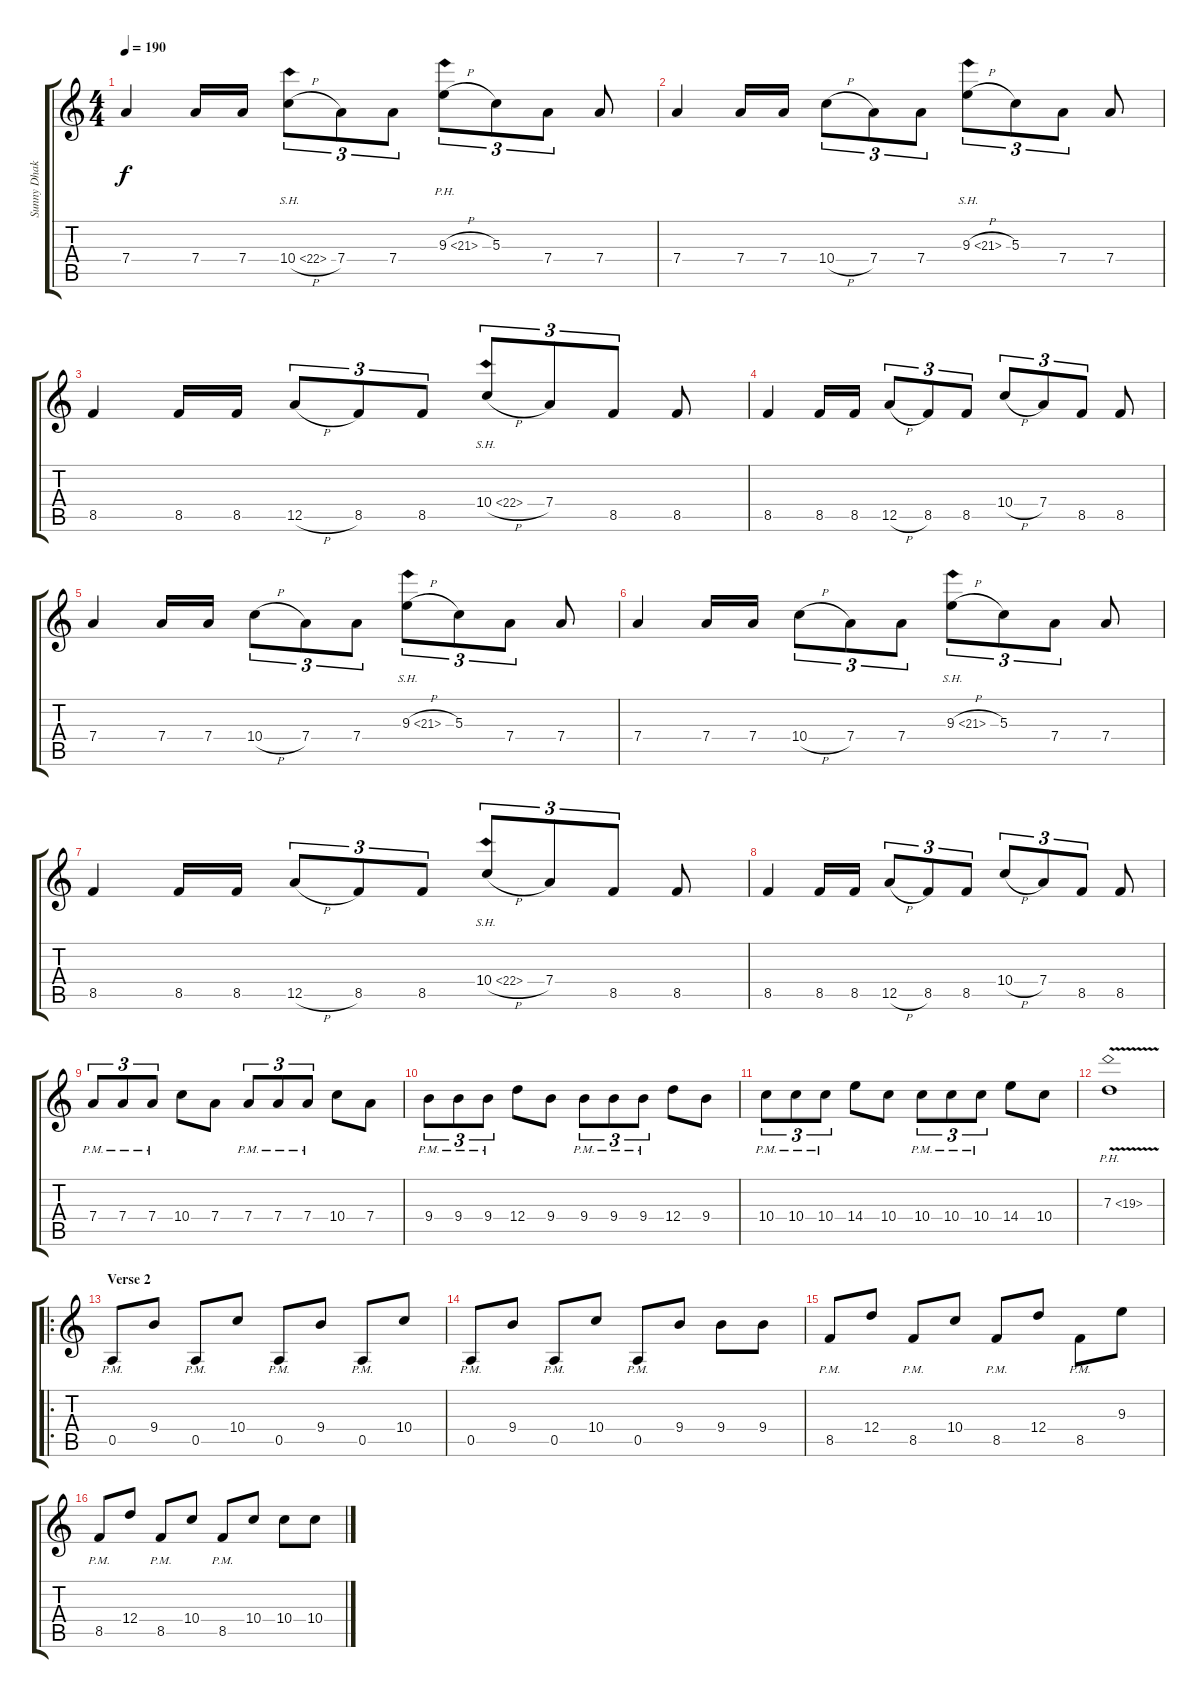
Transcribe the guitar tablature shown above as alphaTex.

\track ("Sunny Dhak" "Sunny Dhak") {instrument distortionguitar}
\staff {score tabs}
\tuning (E4 B3 G3 D3 A2 E2) {hide}
\ts (4 4)
\tempo 190
\clef g2
\ks c
7.4.4{dy f} 7.4.16 7.4.16 10.4{sh 12 h}.8{tu (3 2)} 7.4.8{tu (3 2)} 7.4.8{tu (3 2)} 9.3{ph 12 h}.8{tu (3 2)} 5.3.8{tu (3 2)} 7.4.8{tu (3 2)} 7.4.8 |
7.4.4 7.4.16 7.4.16 10.4{h}.8{tu (3 2)} 7.4.8{tu (3 2)} 7.4.8{tu (3 2)} 9.3{sh 12 h}.8{tu (3 2)} 5.3.8{tu (3 2)} 7.4.8{tu (3 2)} 7.4.8 |
8.5.4 8.5.16 8.5.16 12.5{h}.8{tu (3 2)} 8.5.8{tu (3 2)} 8.5.8{tu (3 2)} 10.4{sh 12 h}.8{tu (3 2)} 7.4.8{tu (3 2)} 8.5.8{tu (3 2)} 8.5.8 |
8.5.4 8.5.16 8.5.16 12.5{h}.8{tu (3 2)} 8.5.8{tu (3 2)} 8.5.8{tu (3 2)} 10.4{h}.8{tu (3 2)} 7.4.8{tu (3 2)} 8.5.8{tu (3 2)} 8.5.8 |
7.4.4 7.4.16 7.4.16 10.4{h}.8{tu (3 2)} 7.4.8{tu (3 2)} 7.4.8{tu (3 2)} 9.3{sh 12 h}.8{tu (3 2)} 5.3.8{tu (3 2)} 7.4.8{tu (3 2)} 7.4.8 |
7.4.4 7.4.16 7.4.16 10.4{h}.8{tu (3 2)} 7.4.8{tu (3 2)} 7.4.8{tu (3 2)} 9.3{sh 12 h}.8{tu (3 2)} 5.3.8{tu (3 2)} 7.4.8{tu (3 2)} 7.4.8 |
8.5.4 8.5.16 8.5.16 12.5{h}.8{tu (3 2)} 8.5.8{tu (3 2)} 8.5.8{tu (3 2)} 10.4{sh 12 h}.8{tu (3 2)} 7.4.8{tu (3 2)} 8.5.8{tu (3 2)} 8.5.8 |
8.5.4 8.5.16 8.5.16 12.5{h}.8{tu (3 2)} 8.5.8{tu (3 2)} 8.5.8{tu (3 2)} 10.4{h}.8{tu (3 2)} 7.4.8{tu (3 2)} 8.5.8{tu (3 2)} 8.5.8 |
7.4{pm}.8{tu (3 2)} 7.4{pm}.8{tu (3 2)} 7.4{pm}.8{tu (3 2)} 10.4.8 7.4.8 7.4{pm}.8{tu (3 2)} 7.4{pm}.8{tu (3 2)} 7.4{pm}.8{tu (3 2)} 10.4.8 7.4.8 |
9.4{pm}.8{tu (3 2)} 9.4{pm}.8{tu (3 2)} 9.4{pm}.8{tu (3 2)} 12.4.8 9.4.8 9.4{pm}.8{tu (3 2)} 9.4{pm}.8{tu (3 2)} 9.4{pm}.8{tu (3 2)} 12.4.8 9.4.8 |
10.4{pm}.8{tu (3 2)} 10.4{pm}.8{tu (3 2)} 10.4{pm}.8{tu (3 2)} 14.4.8 10.4.8 10.4{pm}.8{tu (3 2)} 10.4{pm}.8{tu (3 2)} 10.4{pm}.8{tu (3 2)} 14.4.8 10.4.8 |
7.3{ph 12 v}.1 |
\ro
\section ("" "Verse 2")
0.5{pm}.8 9.4.8 0.5{pm}.8 10.4.8 0.5{pm}.8 9.4.8 0.5{pm}.8 10.4.8 |
0.5{pm}.8 9.4.8 0.5{pm}.8 10.4.8 0.5{pm}.8 9.4.8 9.4.8 9.4.8 |
8.5{pm}.8 12.4.8 8.5{pm}.8 10.4.8 8.5{pm}.8 12.4.8 8.5{pm}.8 9.3.8 |
8.5{pm}.8 12.4.8 8.5{pm}.8 10.4.8 8.5{pm}.8 10.4.8 10.4.8 10.4.8
